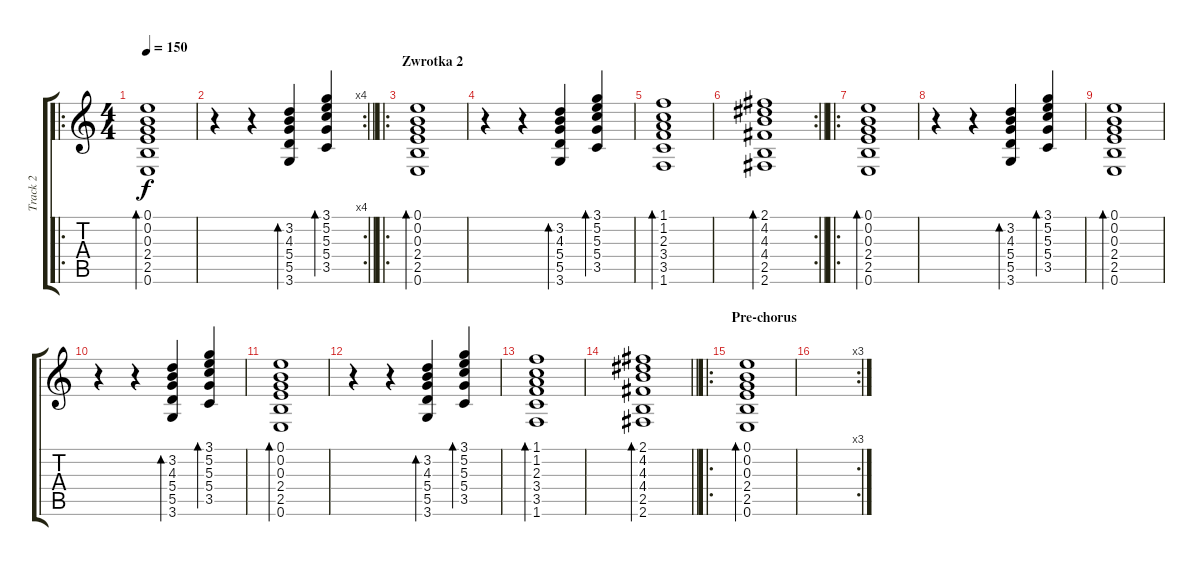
\track ("Track 2" "Track 2") {instrument electricguitarclean}
\staff {score tabs}
\tuning (E4 B3 G3 D3 A2 E2) {hide}
\ro
\ts (4 4)
\tempo 150
\clef g2
\ks c
(0.1 0.2 0.3 2.4 2.5 0.6).1{bd 240 dy f} |
\rc 4
\barLineRight lightlight
r.4 r.4 (3.2 4.3 5.4 5.5 3.6).4{bd 120} (3.1 5.2 5.3 5.4 3.5).4{bd 120} |
\ro
\section ("" "Zwrotka 2")
(0.1 0.2 0.3 2.4 2.5 0.6).1{bd 240} |
r.4 r.4 (3.2 4.3 5.4 5.5 3.6).4{bd 60} (3.1 5.2 5.3 5.4 3.5).4{bd 60} |
(1.1 1.2 2.3 3.4 3.5 1.6).1{bd 60} |
\rc 2
\barLineRight lightlight
(2.1 4.2 4.3 4.4 2.5 2.6).1{bd 60} |
\ro
(0.1 0.2 0.3 2.4 2.5 0.6).1{bd 240} |
r.4 r.4 (3.2 4.3 5.4 5.5 3.6).4{bd 30} (3.1 5.2 5.3 5.4 3.5).4{bd 30} |
(0.1 0.2 0.3 2.4 2.5 0.6).1{bd 240} |
r.4 r.4 (3.2 4.3 5.4 5.5 3.6).4{bd 30} (3.1 5.2 5.3 5.4 3.5).4{bd 30} |
(0.1 0.2 0.3 2.4 2.5 0.6).1{bd 240} |
r.4 r.4 (3.2 4.3 5.4 5.5 3.6).4{bd 60} (3.1 5.2 5.3 5.4 3.5).4{bd 60} |
(1.1 1.2 2.3 3.4 3.5 1.6).1{bd 60} |
\barLineRight lightlight
(2.1 4.2 4.3 4.4 2.5 2.6).1{bd 60} |
\ro
\section ("" "Pre-chorus")
(0.1 0.2 0.3 2.4 2.5 0.6).1{bd 240} |
\rc 3
